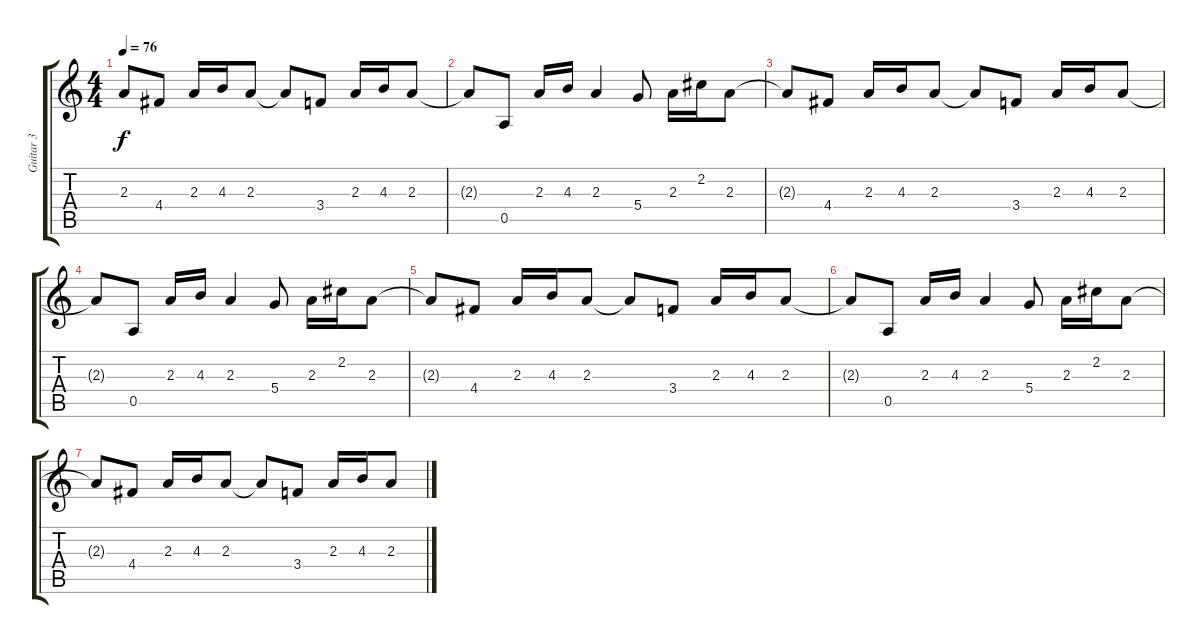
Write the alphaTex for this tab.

\track ("Guitar 3" "Guitar 3") {instrument electricguitarjazz}
\staff {score tabs}
\tuning (E4 B3 G3 D3 A2 D2) {hide}
\ts (4 4)
\tempo 76
\clef g2
\ks c
2.3{t}.8{dy f} 4.4.8 2.3.16 4.3.16 2.3.8 2.3{t}.8 3.4.8 2.3.16 4.3.16 2.3.8 |
2.3{t}.8 0.5.8 2.3.16 4.3.16 2.3.4 5.4.8 2.3.16 2.2.16 2.3.8 |
2.3{t}.8 4.4.8 2.3.16 4.3.16 2.3.8 2.3{t}.8 3.4.8 2.3.16 4.3.16 2.3.8 |
2.3{t}.8 0.5.8 2.3.16 4.3.16 2.3.4 5.4.8 2.3.16 2.2.16 2.3.8 |
2.3{t}.8 4.4.8 2.3.16 4.3.16 2.3.8 2.3{t}.8 3.4.8 2.3.16 4.3.16 2.3.8 |
2.3{t}.8 0.5.8 2.3.16 4.3.16 2.3.4 5.4.8 2.3.16 2.2.16 2.3.8 |
2.3{t}.8 4.4.8 2.3.16 4.3.16 2.3.8 2.3{t}.8 3.4.8 2.3.16 4.3.16 2.3.8
